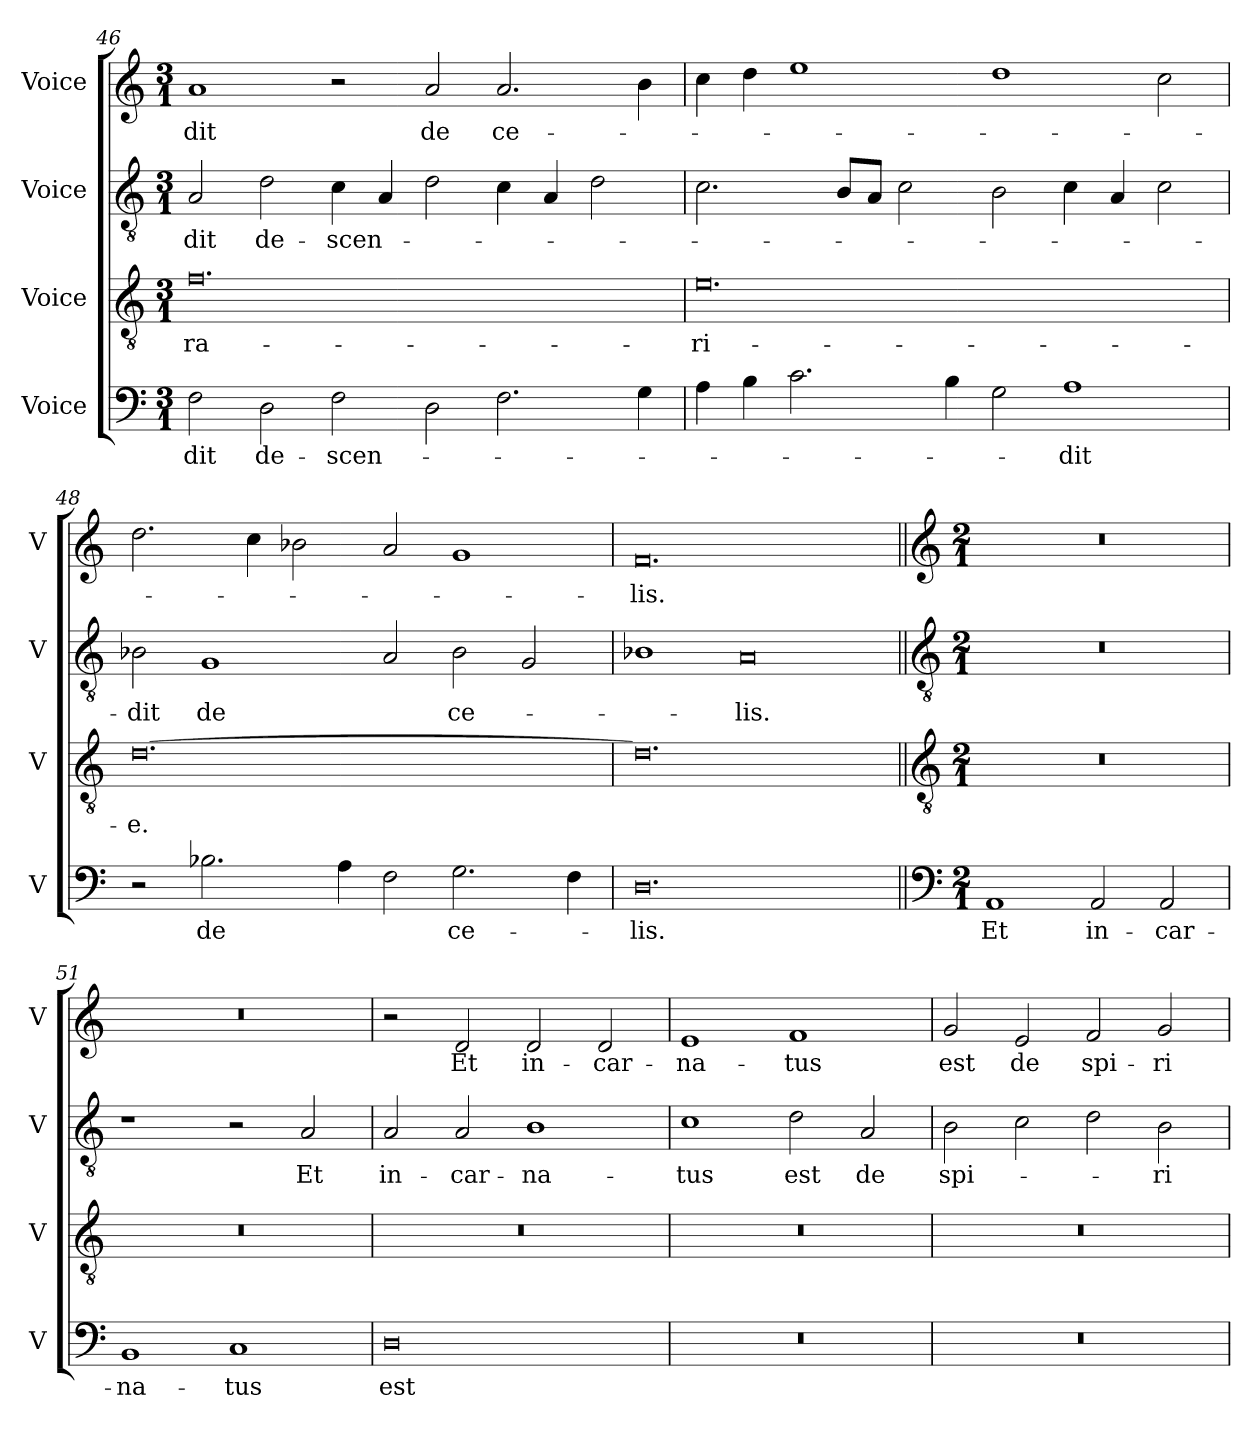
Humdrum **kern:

**kern	**text	**kern	**text	**kern	**text	**kern	**text
*part4	*part4	*part3	*part3	*part2	*part2	*part1	*part1
*staff4	*staff4	*staff3	*staff3	*staff2	*staff2	*staff1	*staff1
*I"Voice	*	*I"Voice	*	*I"Voice	*	*I"Voice	*
*I'V	*	*I'V	*	*I'V	*	*I'V	*
*clefF4	*	*clefGv2	*	*clefGv2	*	*clefG2	*
*k[]	*	*k[]	*	*k[]	*	*k[]	*
*M3/1	*	*M3/1	*	*M3/1	*	*M3/1	*
=46	=46	=46	=46	=46	=46	=46	=46
!	!LO:LY:b	!	!LO:LY:b	!	!LO:LY:b	!	!LO:LY:b
2F\	-dit	0.f	-ra-	2A/	-dit	1a	-dit
!	!LO:LY:b	!	!	!	!LO:LY:b	!	!
2D\	de-	.	.	2d\	de-	.	.
!	!LO:LY:b	!	!	!	!LO:LY:b	!	!
2F\	-scen-	.	.	4c\	-scen-	2r	.
.	.	.	.	4A/	.	.	.
!	!	!	!	!	!	!	!LO:LY:b
2D\	.	.	.	2d\	.	2a/	de
!	!	!	!	!	!	!	!LO:LY:b
2.F\	.	.	.	4c\	.	2.a/	ce-
.	.	.	.	4A/	.	.	.
.	.	.	.	2d\	.	.	.
4G\	.	.	.	.	.	4b\	.
!!LO:LB:g=z
=47	=47	=47	=47	=47	=47	=47	=47
!	!	!	!LO:LY:b	!	!	!	!
4A\	.	0.e	-ri-	2.c\	.	4cc\	.
4B\	.	.	.	.	.	4dd\	.
2.c\	.	.	.	.	.	1ee	.
.	.	.	.	8B/L	.	.	.
.	.	.	.	8A/J	.	.	.
.	.	.	.	2c\	.	.	.
4B\	.	.	.	.	.	.	.
2G\	.	.	.	2B\	.	1dd	.
!	!LO:LY:b	!	!	!	!	!	!
1A	-dit	.	.	4c\	.	.	.
.	.	.	.	4A/	.	.	.
.	.	.	.	2c\	.	2cc\	.
=48	=48	=48	=48	=48	=48	=48	=48
!	!	!	!LO:LY:b	!	!LO:LY:b	!	!
2r	.	[0.d	-e.	2B-X\	-dit	2.dd\	.
!	!LO:LY:b	!	!	!	!LO:LY:b	!	!
2.B-X\	de	.	.	1G	de	.	.
.	.	.	.	.	.	4cc\	.
.	.	.	.	.	.	2b-X\	.
4A\	.	.	.	.	.	.	.
2F\	.	.	.	2A/	.	2a/	.
!	!LO:LY:b	!	!	!	!LO:LY:b	!	!
2.G\	ce-	.	.	2B-\	ce-	1g	.
.	.	.	.	2G/	.	.	.
4F\	.	.	.	.	.	.	.
!!LO:PB:g=z
=49	=49	=49	=49	=49	=49	=49	=49
!	!LO:LY:b	!	!	!	!	!	!LO:LY:b
0.D	-lis.	0.d]	.	1B-X	.	0.f	-lis.
!	!	!	!	!	!LO:LY:b	!	!
.	.	.	.	0A	-lis.	.	.
=50||	=50||	=50||	=50||	=50||	=50||	=50||	=50||
*clefF4	*	*clefGv2	*	*clefGv2	*	*clefG2	*
*M2/1	*	*M2/1	*	*M2/1	*	*M2/1	*
!	!LO:LY:b	!	!	!	!	!	!
1AA	Et	0r	.	0r	.	0r	.
!	!LO:LY:b	!	!	!	!	!	!
2AA/	in-	.	.	.	.	.	.
!	!LO:LY:b	!	!	!	!	!	!
2AA/	-car-	.	.	.	.	.	.
=51	=51	=51	=51	=51	=51	=51	=51
!	!LO:LY:b	!	!	!	!	!	!
1BB	-na-	0r	.	1r	.	0r	.
!	!LO:LY:b	!	!	!	!	!	!
1C	-tus	.	.	2r	.	.	.
!	!	!	!	!	!LO:LY:b	!	!
.	.	.	.	2A/	Et	.	.
=52	=52	=52	=52	=52	=52	=52	=52
!	!LO:LY:b	!	!	!	!LO:LY:b	!	!
0D	est	0r	.	2A/	in-	2r	.
!	!	!	!	!	!LO:LY:b	!	!LO:LY:b
.	.	.	.	2A/	-car-	2d/	Et
!	!	!	!	!	!LO:LY:b	!	!LO:LY:b
.	.	.	.	1B	-na-	2d/	in-
!	!	!	!	!	!	!	!LO:LY:b
.	.	.	.	.	.	2d/	-car-
!!LO:LB:g=z
=53	=53	=53	=53	=53	=53	=53	=53
!	!	!	!	!	!LO:LY:b	!	!LO:LY:b
0r	.	0r	.	1c	-tus	1e	-na-
!	!	!	!	!	!LO:LY:b	!	!LO:LY:b
.	.	.	.	2d\	est	1f	-tus
!	!	!	!	!	!LO:LY:b	!	!
.	.	.	.	2A/	de	.	.
=54	=54	=54	=54	=54	=54	=54	=54
!	!	!	!	!	!LO:LY:b	!	!LO:LY:b
0r	.	0r	.	2B\	spi-	2g/	est
!	!	!	!	!	!	!	!LO:LY:b
.	.	.	.	2c\	.	2e/	de
!	!	!	!	!	!	!	!LO:LY:b
.	.	.	.	2d\	.	2f/	spi-
!	!	!	!	!	!LO:LY:b	!	!LO:LY:b
.	.	.	.	2B\	-ri-	2g/	-ri-
=	=	=	=	=	=	=	=
*-	*-	*-	*-	*-	*-	*-	*-
